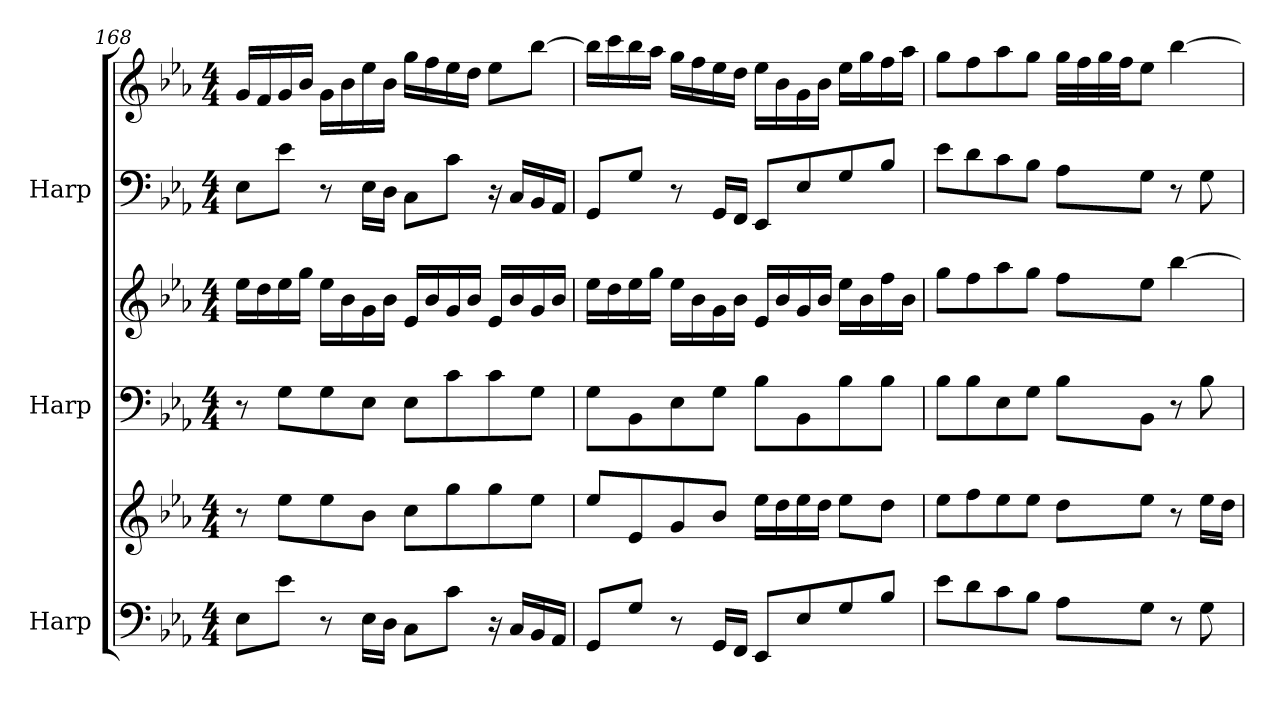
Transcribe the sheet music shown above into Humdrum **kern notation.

**kern	**kern	**kern	**kern	**kern	**kern
*part3	*part3	*part2	*part2	*part1	*part1
*staff6	*staff5	*staff4	*staff3	*staff2	*staff1
*I"Harp	*	*I"Harp	*	*I"Harp	*
*I'Hp	*	*I'Hp	*	*I'Hp	*
*clefF4	*clefG2	*clefF4	*clefG2	*clefF4	*clefG2
*k[b-e-a-]	*k[b-e-a-]	*k[b-e-a-]	*k[b-e-a-]	*k[b-e-a-]	*k[b-e-a-]
*M4/4	*M4/4	*M4/4	*M4/4	*M4/4	*M4/4
=168	=168	=168	=168	=168	=168
8E-\L	8r	8r	16ee-\LL	8E-\L	16g/LL
.	.	.	16dd\	.	16f/
8e-\J	8ee-\L	8G\L	16ee-\	8e-\J	16g/
.	.	.	16gg\JJ	.	16b-/JJ
8r	8ee-\	8G\	16ee-\LL	8r	16g\LL
.	.	.	16b-\	.	16b-\
16E-\LL	8b-\J	8E-\J	16g\	16E-\LL	16ee-\
16D\JJ	.	.	16b-\JJ	16D\JJ	16b-\JJ
8C\L	8cc\L	8E-\L	16e-/LL	8C\L	16gg\LL
.	.	.	16b-/	.	16ff\
8c\J	8gg\	8c\	16g/	8c\J	16ee-\
.	.	.	16b-/JJ	.	16dd\JJ
16r	8gg\	8c\	16e-/LL	16r	8ee-\L
16C/LL	.	.	16b-/	16C/LL	.
16BB-/	8ee-\J	8G\J	16g/	16BB-/	[8bb-\J
16AA-/JJ	.	.	16b-/JJ	16AA-/JJ	.
!!LO:LB:g=z
=169	=169	=169	=169	=169	=169
8GG/L	8ee-/L	8G\L	16ee-\LL	8GG/L	16bb-\LL]
.	.	.	16dd\	.	16ccc\
8G/J	8e-/	8BB-\	16ee-\	8G/J	16bb-\
.	.	.	16gg\JJ	.	16aa-\JJ
8r	8g/	8E-\	16ee-\LL	8r	16gg\LL
.	.	.	16b-\	.	16ff\
16GG/LL	8b-/J	8G\J	16g\	16GG/LL	16ee-\
16FF/JJ	.	.	16b-\JJ	16FF/JJ	16dd\JJ
8EE-/L	16ee-\LL	8B-\L	16e-/LL	8EE-/L	16ee-\LL
.	16dd\	.	16b-/	.	16b-\
8E-/	16ee-\	8BB-\	16g/	8E-/	16g\
.	16dd\JJ	.	16b-/JJ	.	16b-\JJ
8G/	8ee-\L	8B-\	16ee-\LL	8G/	16ee-\LL
.	.	.	16b-\	.	16gg\
8B-/J	8dd\J	8B-\J	16ff\	8B-/J	16ff\
.	.	.	16b-\JJ	.	16aa-\JJ
=170	=170	=170	=170	=170	=170
8e-\L	8ee-\L	8B-\L	8gg\L	8e-\L	8gg\L
8d\	8ff\	8B-\	8ff\	8d\	8ff\
8c\	8ee-\	8E-\	8aa-\	8c\	8aa-\
8B-\J	8ee-\J	8G\J	8gg\J	8B-\J	8gg\J
8A-\L	8dd\L	8B-\L	8ff\L	8A-\L	32gg\LLL
.	.	.	.	.	32ff\
.	.	.	.	.	32gg\
.	.	.	.	.	32ff\JJ
8G\J	8ee-\J	8BB-\J	8ee-\J	8G\J	8ee-\J
8r	8r	8r	[4bb-\	8r	[4bb-\
8G\	16ee-\LL	8B-\	.	8G\	.
.	16dd\JJ	.	.	.	.
=	=	=	=	=	=
*-	*-	*-	*-	*-	*-
